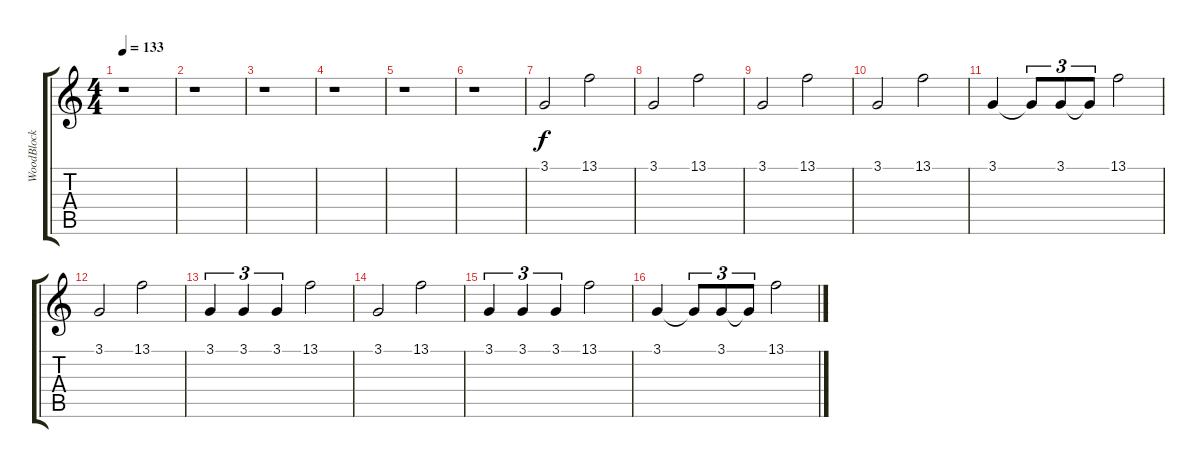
\track ("WoodBlock" "WoodBlock") {instrument woodblock}
\staff {score tabs}
\tuning (E4 B3 G3 D3 A2 E2) {hide}
\ts (4 4)
\tempo 133
\clef g2
\ks c
r.1{dy f} |
r.1 |
r.1 |
r.1 |
r.1 |
r.1 |
3.1.2 13.1.2 |
3.1.2 13.1.2 |
3.1.2 13.1.2 |
3.1.2 13.1.2 |
3.1.4 3.1{t}.8{tu (3 2)} 3.1.8{tu (3 2)} 3.1{t}.8{tu (3 2)} 13.1.2 |
3.1.2 13.1.2 |
3.1.4{tu (3 2)} 3.1.4{tu (3 2)} 3.1.4{tu (3 2)} 13.1.2 |
3.1.2 13.1.2 |
3.1.4{tu (3 2)} 3.1.4{tu (3 2)} 3.1.4{tu (3 2)} 13.1.2 |
3.1.4 3.1{t}.8{tu (3 2)} 3.1.8{tu (3 2)} 3.1{t}.8{tu (3 2)} 13.1.2
